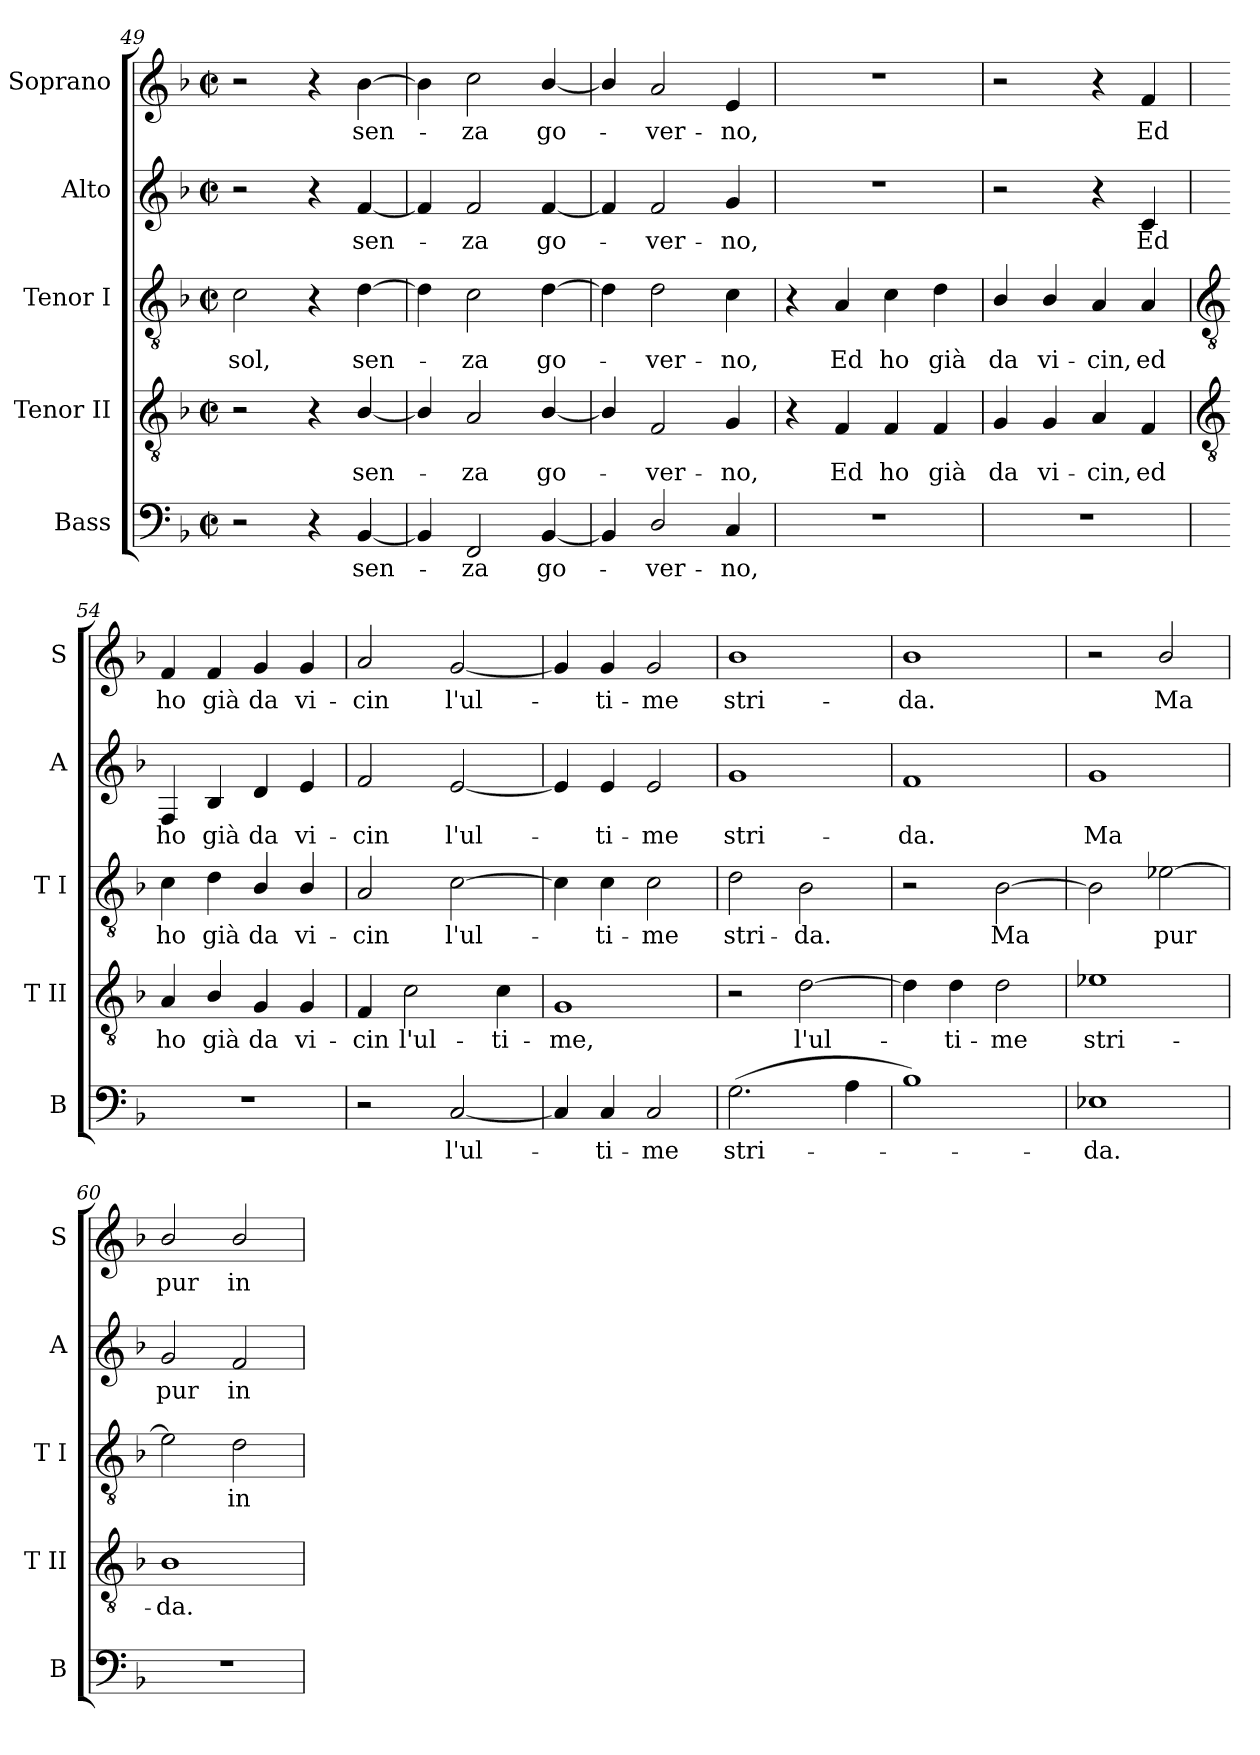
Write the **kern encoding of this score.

**kern	**text	**kern	**text	**kern	**text	**kern	**text	**kern	**text
*part5	*part5	*part4	*part4	*part3	*part3	*part2	*part2	*part1	*part1
*staff5	*staff5	*staff4	*staff4	*staff3	*staff3	*staff2	*staff2	*staff1	*staff1
*I"Bass	*	*I"Tenor II	*	*I"Tenor I	*	*I"Alto	*	*I"Soprano	*
*I'B	*	*I'T II	*	*I'T I	*	*I'A	*	*I'S	*
*clefF4	*	*clefGv2	*	*clefGv2	*	*clefG2	*	*clefG2	*
*k[b-]	*	*k[b-]	*	*k[b-]	*	*k[b-]	*	*k[b-]	*
*F:	*	*F:	*	*F:	*	*F:	*	*F:	*
*M2/2	*	*M2/2	*	*M2/2	*	*M2/2	*	*M2/2	*
*met(c|)	*	*met(c|)	*	*met(c|)	*	*met(c|)	*	*met(c|)	*
=49	=49	=49	=49	=49	=49	=49	=49	=49	=49
!	!	!	!	!	!LO:LY:b	!	!	!	!
2r	.	2r	.	2c	sol,	2r	.	2r	.
4r	.	4r	.	4r	.	4r	.	4r	.
!	!LO:LY:b	!	!LO:LY:b	!	!LO:LY:b	!	!LO:LY:b	!	!LO:LY:b
[4BB-	sen-	[4B-/	sen-	[4d	sen-	[4f	sen-	[4b-	sen-
=50	=50	=50	=50	=50	=50	=50	=50	=50	=50
4BB-]	.	4B-/]	.	4d]	.	4f]	.	4b-]	.
!	!LO:LY:b	!	!LO:LY:b	!	!LO:LY:b	!	!LO:LY:b	!	!LO:LY:b
2FF	za	2A	za	2c	za	2f	za	2cc	za
!	!LO:LY:b	!	!LO:LY:b	!	!LO:LY:b	!	!LO:LY:b	!	!LO:LY:b
[4BB-	go-	[4B-/	go-	[4d	go-	[4f	go-	[4b-/	go-
=51	=51	=51	=51	=51	=51	=51	=51	=51	=51
4BB-]	.	4B-/]	.	4d]	.	4f]	.	4b-/]	.
!	!LO:LY:b	!	!LO:LY:b	!	!LO:LY:b	!	!LO:LY:b	!	!LO:LY:b
2D/	ver-	2F	ver-	2d	ver-	2f	ver-	2a	ver-
!	!LO:LY:b	!	!LO:LY:b	!	!LO:LY:b	!	!LO:LY:b	!	!LO:LY:b
4C	-no,	4G	-no,	4c	-no,	4g	-no,	4e	-no,
=52	=52	=52	=52	=52	=52	=52	=52	=52	=52
1r	.	4r	.	4r	.	1r	.	1r	.
!	!	!	!LO:LY:b	!	!LO:LY:b	!	!	!	!
.	.	4F	Ed	4A	Ed	.	.	.	.
!	!	!	!LO:LY:b	!	!LO:LY:b	!	!	!	!
.	.	4F	ho	4c	ho	.	.	.	.
!	!	!	!LO:LY:b	!	!LO:LY:b	!	!	!	!
.	.	4F	già	4d	già	.	.	.	.
=53	=53	=53	=53	=53	=53	=53	=53	=53	=53
!	!	!	!LO:LY:b	!	!LO:LY:b	!	!	!	!
1r	.	4G	da	4B-/	da	2r	.	2r	.
!	!	!	!LO:LY:b	!	!LO:LY:b	!	!	!	!
.	.	4G	vi-	4B-/	vi-	.	.	.	.
!	!	!	!LO:LY:b	!	!LO:LY:b	!	!	!	!
.	.	4A	-cin,	4A	-cin,	4r	.	4r	.
!	!	!	!LO:LY:b	!	!LO:LY:b	!	!LO:LY:b	!	!LO:LY:b
.	.	4F	ed	4A	ed	4c	Ed	4f	Ed
!!LO:LB:g=z
=54	=54	=54	=54	=54	=54	=54	=54	=54	=54
*	*	*clefGv2	*	*clefGv2	*	*	*	*	*
!	!	!	!LO:LY:b	!	!LO:LY:b	!	!LO:LY:b	!	!LO:LY:b
1r	.	4A	ho	4c	ho	4F	ho	4f	ho
!	!	!	!LO:LY:b	!	!LO:LY:b	!	!LO:LY:b	!	!LO:LY:b
.	.	4B-/	già	4d	già	4B-	già	4f	già
!	!	!	!LO:LY:b	!	!LO:LY:b	!	!LO:LY:b	!	!LO:LY:b
.	.	4G	da	4B-/	da	4d	da	4g	da
!	!	!	!LO:LY:b	!	!LO:LY:b	!	!LO:LY:b	!	!LO:LY:b
.	.	4G	vi-	4B-/	vi-	4e	vi-	4g	vi-
=55	=55	=55	=55	=55	=55	=55	=55	=55	=55
!	!	!	!LO:LY:b	!	!LO:LY:b	!	!LO:LY:b	!	!LO:LY:b
2r	.	4F	-cin	2A	-cin	2f	-cin	2a	-cin
!	!	!	!LO:LY:b	!	!	!	!	!	!
.	.	2c	l'ul-	.	.	.	.	.	.
!	!LO:LY:b	!	!	!	!LO:LY:b	!	!LO:LY:b	!	!LO:LY:b
[2C	l'ul-	.	.	[2c	l'ul-	[2e	l'ul-	[2g	l'ul-
!	!	!	!LO:LY:b	!	!	!	!	!	!
.	.	4c	-ti-	.	.	.	.	.	.
=56	=56	=56	=56	=56	=56	=56	=56	=56	=56
!	!	!	!LO:LY:b	!	!	!	!	!	!
4C]	.	1G	-me,	4c]	.	4e]	.	4g]	.
!	!LO:LY:b	!	!	!	!LO:LY:b	!	!LO:LY:b	!	!LO:LY:b
4C	ti-	.	.	4c	ti-	4e	ti-	4g	ti-
!	!LO:LY:b	!	!	!	!LO:LY:b	!	!LO:LY:b	!	!LO:LY:b
2C	-me	.	.	2c	-me	2e	-me	2g	-me
=57	=57	=57	=57	=57	=57	=57	=57	=57	=57
!	!LO:LY:b	!	!	!	!LO:LY:b	!	!LO:LY:b	!	!LO:LY:b
(>2.G	stri-	2r	.	2d	stri-	1g	stri-	1b-	stri-
!	!	!	!LO:LY:b	!	!LO:LY:b	!	!	!	!
.	.	[2d	l'ul-	2B-	-da.	.	.	.	.
4A	.	.	.	.	.	.	.	.	.
=58	=58	=58	=58	=58	=58	=58	=58	=58	=58
!	!	!	!	!	!	!	!LO:LY:b	!	!LO:LY:b
1B-)	.	4d]	.	2r	.	1f	-da.	1b-	-da.
!	!	!	!LO:LY:b	!	!	!	!	!	!
.	.	4d	ti-	.	.	.	.	.	.
!	!	!	!LO:LY:b	!	!LO:LY:b	!	!	!	!
.	.	2d	-me	[2B-	Ma	.	.	.	.
=59	=59	=59	=59	=59	=59	=59	=59	=59	=59
!	!LO:LY:b	!	!LO:LY:b	!	!	!	!LO:LY:b	!	!
1E-X	da.	1e-X	stri-	2B-]	.	1g	Ma	2r	.
!	!	!	!	!	!LO:LY:b	!	!	!	!LO:LY:b
.	.	.	.	[2e-X	pur	.	.	2b-/	Ma
=60	=60	=60	=60	=60	=60	=60	=60	=60	=60
!	!	!	!LO:LY:b	!	!	!	!LO:LY:b	!	!LO:LY:b
1r	.	1B-	-da.	2e-]	.	2g	pur	2b-/	pur
!	!	!	!	!	!LO:LY:b	!	!LO:LY:b	!	!LO:LY:b
.	.	.	.	2d	in	2f	in	2b-/	in
=	=	=	=	=	=	=	=	=	=
*-	*-	*-	*-	*-	*-	*-	*-	*-	*-
